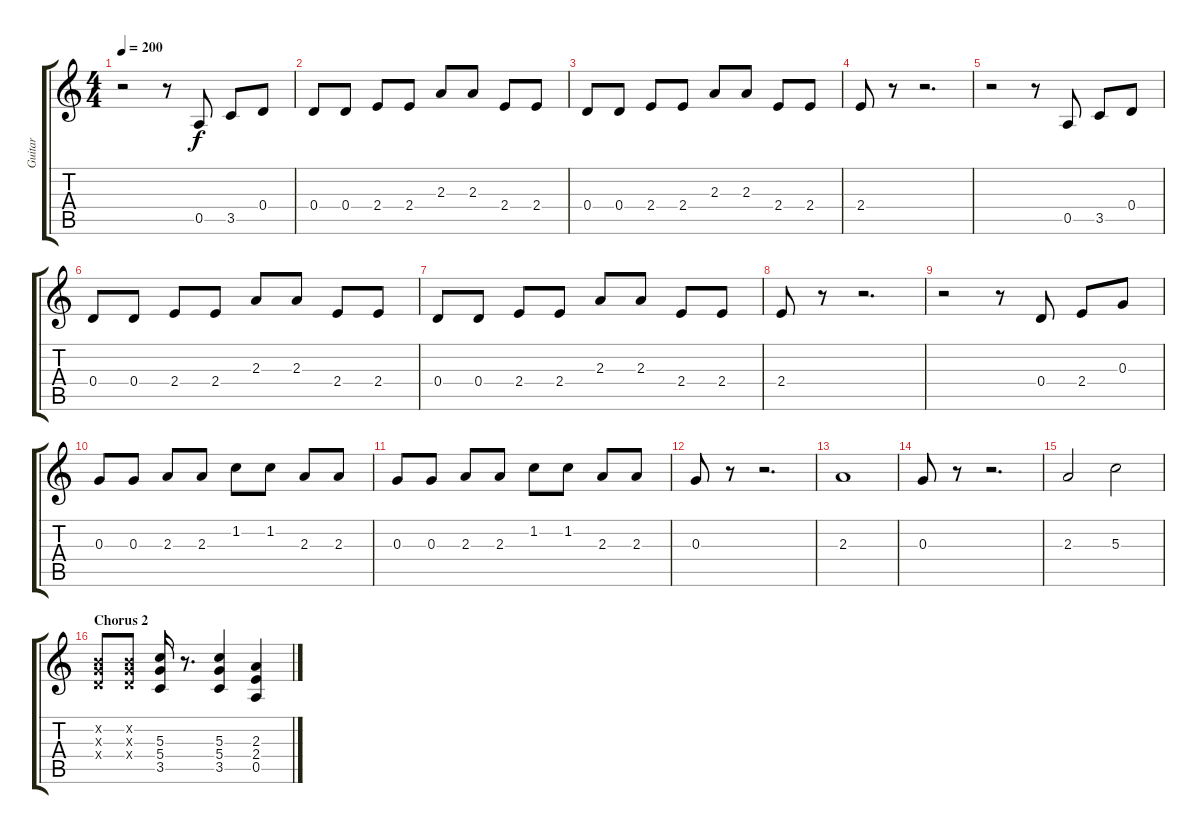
\track ("Guitar " "Guitar ") {instrument overdrivenguitar}
\staff {score tabs}
\tuning (E4 B3 G3 D3 A2 E2) {hide}
\ts (4 4)
\tempo 200
\clef g2
\ks c
r.2{dy f} r.8 0.5.8 3.5.8 0.4.8 |
0.4.8 0.4.8 2.4.8 2.4.8 2.3.8 2.3.8 2.4.8 2.4.8 |
0.4.8 0.4.8 2.4.8 2.4.8 2.3.8 2.3.8 2.4.8 2.4.8 |
2.4.8 r.8 r.2{d} |
r.2 r.8 0.5.8 3.5.8 0.4.8 |
0.4.8 0.4.8 2.4.8 2.4.8 2.3.8 2.3.8 2.4.8 2.4.8 |
0.4.8 0.4.8 2.4.8 2.4.8 2.3.8 2.3.8 2.4.8 2.4.8 |
2.4.8 r.8 r.2{d} |
r.2 r.8 0.4.8 2.4.8 0.3.8 |
0.3.8 0.3.8 2.3.8 2.3.8 1.2.8 1.2.8 2.3.8 2.3.8 |
0.3.8 0.3.8 2.3.8 2.3.8 1.2.8 1.2.8 2.3.8 2.3.8 |
0.3.8 r.8 r.2{d} |
2.3.1 |
0.3.8 r.8 r.2{d} |
2.3.2 5.3.2 |
\section ("" "Chorus 2")
(0.2{x} 0.3{x} 0.4{x}).8 (0.2{x} 0.3{x} 0.4{x}).8 (5.3 5.4 3.5).16 r.8{d} (5.3 5.4 3.5).4 (2.3 2.4 0.5).4
